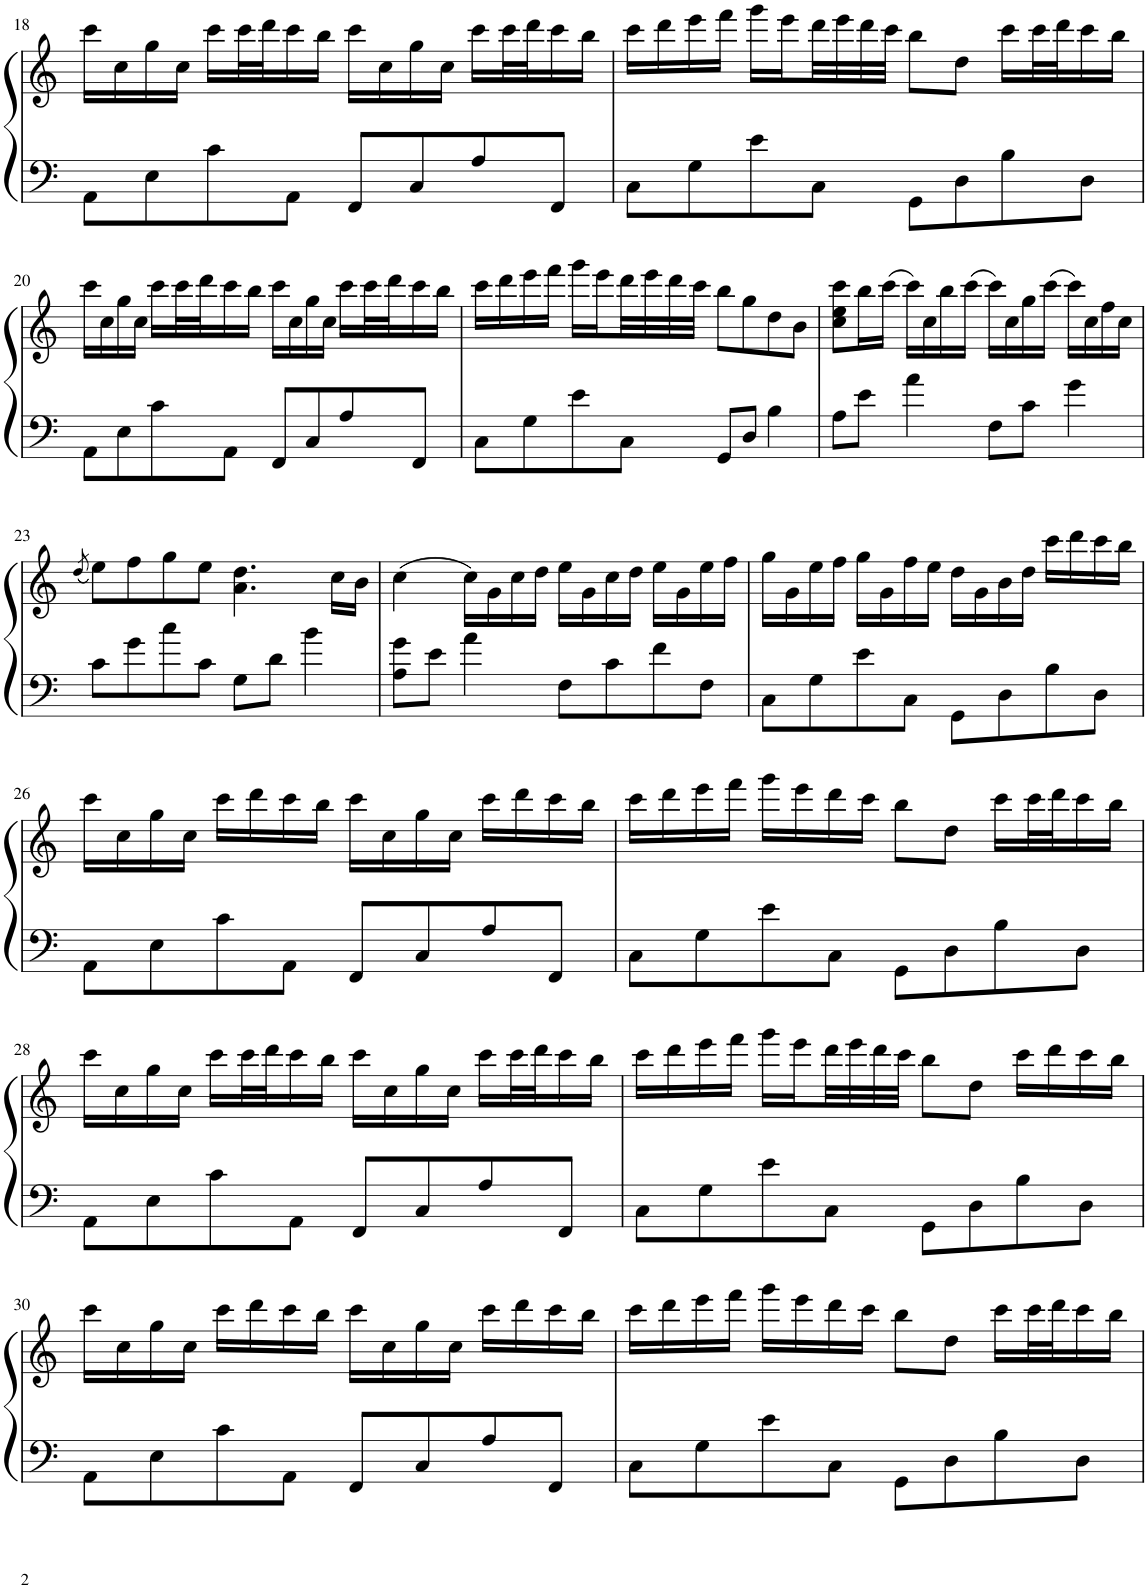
**kern	**kern
*part1	*part1
*staff2	*staff1
*I"Piano	*
*I'Pno.	*
!!LO:PB:g=z
*clefF4	*clefG2
*k[]	*k[]
*M4/4	*M4/4
=18	=18
8AA\L	16ccc\LL
.	16cc\
8E\	16gg\
.	16cc\JJ
8c\	16ccc\LL
.	32ccc\L
.	32ddd\J
8AA\J	16ccc\
.	16bb\JJ
8FF/L	16ccc\LL
.	16cc\
8C/	16gg\
.	16cc\JJ
8A/	16ccc\LL
.	32ccc\L
.	32ddd\J
8FF/J	16ccc\
.	16bb\JJ
=19	=19
8C\L	16ccc\LL
.	16ddd\
8G\	16eee\
.	16fff\JJ
8e\	16ggg\LL
.	16eee\
8C\J	32ddd\L
.	32eee\
.	32ddd\
.	32ccc\JJJ
8GG\L	8bb\L
8D\	8dd\J
8B\	16ccc\LL
.	32ccc\L
.	32ddd\J
8D\J	16ccc\
.	16bb\JJ
!!LO:LB:g=z
=20	=20
8AA\L	16ccc\LL
.	16cc\
8E\	16gg\
.	16cc\JJ
8c\	16ccc\LL
.	32ccc\L
.	32ddd\J
8AA\J	16ccc\
.	16bb\JJ
8FF/L	16ccc\LL
.	16cc\
8C/	16gg\
.	16cc\JJ
8A/	16ccc\LL
.	32ccc\L
.	32ddd\J
8FF/J	16ccc\
.	16bb\JJ
=21	=21
8C\L	16ccc\LL
.	16ddd\
8G\	16eee\
.	16fff\JJ
8e\	16ggg\LL
.	16eee\
8C\J	32ddd\L
.	32eee\
.	32ddd\
.	32ccc\JJJ
8GG/L	8bb\L
8D/J	8gg\
4B\	8dd\
.	8b\J
=22	=22
8A\L	8cc\ 8ee\ 8ccc\L
8e\J	16bb\L
.	(16ccc\JJ
4a\	16ccc\LL)
.	16cc\
.	16bb\
.	(16ccc\JJ
8F\L	16ccc\LL)
.	16cc\
8c\J	16gg\
.	(16ccc\JJ
4g\	16ccc\LL)
.	16cc\
.	16ff\
.	16cc\JJ
!!LO:LB:g=z
=23	=23
.	(8qdd/
8c\L	8ee\L)
8g\	8ff\
8cc\	8gg\
8c\J	8ee\J
8G\L	4.a\ 4.dd\
8d\J	.
4b\	.
.	16cc\LL
.	16b\JJ
=24	=24
8A\ 8g\L	(4cc\
8e\J	.
4a\	16cc\LL)
.	16g\
.	16cc\
.	16dd\JJ
8F\L	16ee\LL
.	16g\
8c\	16cc\
.	16dd\JJ
8f\	16ee\LL
.	16g\
8F\J	16ee\
.	16ff\JJ
=25	=25
8C\L	16gg\LL
.	16g\
8G\	16ee\
.	16ff\JJ
8e\	16gg\LL
.	16g\
8C\J	16ff\
.	16ee\JJ
8GG\L	16dd\LL
.	16g\
8D\	16b\
.	16dd\JJ
8B\	16ccc\LL
.	16ddd\
8D\J	16ccc\
.	16bb\JJ
!!LO:LB:g=z
=26	=26
8AA\L	16ccc\LL
.	16cc\
8E\	16gg\
.	16cc\JJ
8c\	16ccc\LL
.	16ddd\
8AA\J	16ccc\
.	16bb\JJ
8FF/L	16ccc\LL
.	16cc\
8C/	16gg\
.	16cc\JJ
8A/	16ccc\LL
.	16ddd\
8FF/J	16ccc\
.	16bb\JJ
=27	=27
8C\L	16ccc\LL
.	16ddd\
8G\	16eee\
.	16fff\JJ
8e\	16ggg\LL
.	16eee\
8C\J	16ddd\
.	16ccc\JJ
8GG\L	8bb\L
8D\	8dd\J
8B\	16ccc\LL
.	32ccc\L
.	32ddd\J
8D\J	16ccc\
.	16bb\JJ
!!LO:LB:g=z
=28	=28
8AA\L	16ccc\LL
.	16cc\
8E\	16gg\
.	16cc\JJ
8c\	16ccc\LL
.	32ccc\L
.	32ddd\J
8AA\J	16ccc\
.	16bb\JJ
8FF/L	16ccc\LL
.	16cc\
8C/	16gg\
.	16cc\JJ
8A/	16ccc\LL
.	32ccc\L
.	32ddd\J
8FF/J	16ccc\
.	16bb\JJ
=29	=29
8C\L	16ccc\LL
.	16ddd\
8G\	16eee\
.	16fff\JJ
8e\	16ggg\LL
.	16eee\
8C\J	32ddd\L
.	32eee\
.	32ddd\
.	32ccc\JJJ
8GG\L	8bb\L
8D\	8dd\J
8B\	16ccc\LL
.	16ddd\
8D\J	16ccc\
.	16bb\JJ
!!LO:LB:g=z
=30	=30
8AA\L	16ccc\LL
.	16cc\
8E\	16gg\
.	16cc\JJ
8c\	16ccc\LL
.	16ddd\
8AA\J	16ccc\
.	16bb\JJ
8FF/L	16ccc\LL
.	16cc\
8C/	16gg\
.	16cc\JJ
8A/	16ccc\LL
.	16ddd\
8FF/J	16ccc\
.	16bb\JJ
=31	=31
8C\L	16ccc\LL
.	16ddd\
8G\	16eee\
.	16fff\JJ
8e\	16ggg\LL
.	16eee\
8C\J	16ddd\
.	16ccc\JJ
8GG\L	8bb\L
8D\	8dd\J
8B\	16ccc\LL
.	32ccc\L
.	32ddd\J
8D\J	16ccc\
.	16bb\JJ
=	=
*-	*-
